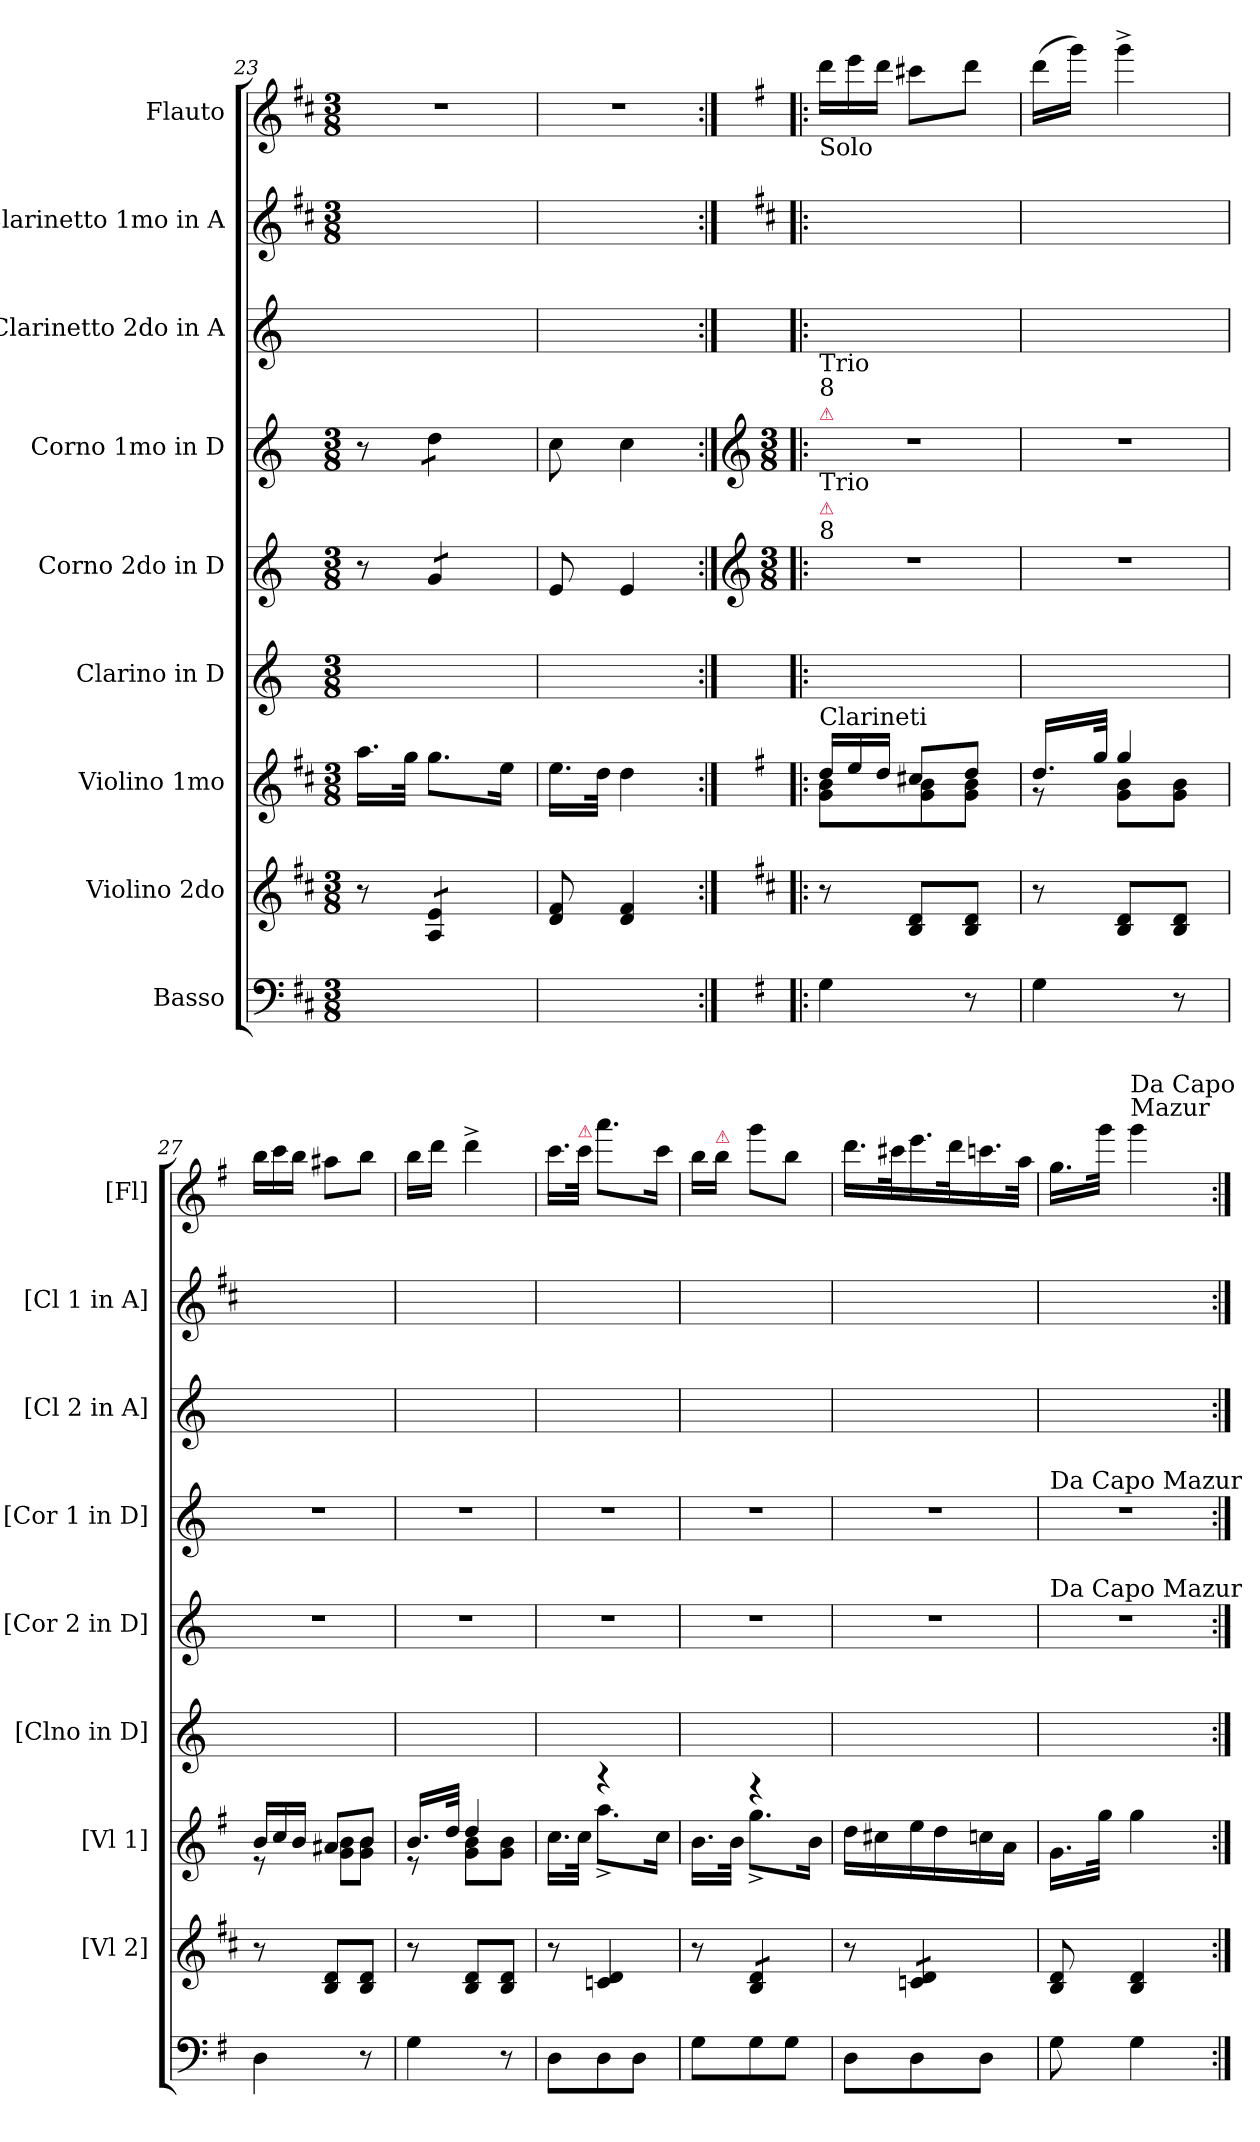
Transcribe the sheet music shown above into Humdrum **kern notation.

**kern	**kern	**kern	**kern	**kern	**kern	**kern	**kern	**kern
*part9	*part8	*part7	*part6	*part5	*part4	*part3	*part2	*part1
*staff9	*staff8	*staff7	*staff6	*staff5	*staff4	*staff3	*staff2	*staff1
*I"Basso	*I"Violino 2do	*I"Violino 1mo	*I"Clarino in D	*I"Corno 2do in D	*I"Corno 1mo in D	*I"Clarinetto 2do in A	*I"Clarinetto 1mo in A	*I"Flauto
*	*I'[Vl 2]	*I'[Vl 1]	*I'[Clno in D]	*I'[Cor 2 in D]	*I'[Cor 1 in D]	*I'[Cl 2 in A]	*I'[Cl 1 in A]	*I'[Fl]
*clefF4	*clefG2	*clefG2	*clefG2	*clefG2	*clefG2	*clefG2	*clefG2	*clefG2
*	*	*	*ITrd-1c-2	*ITrd6c10	*ITrd6c10	*ITrd2c3	*	*
*k[f#c#]	*k[f#c#]	*k[f#c#]	*k[f#c#]	*k[f#c#]	*k[f#c#]	*	*k[f#c#]	*k[f#c#]
*D:	*D:	*D:	*D:	*D:	*D:	*	*D:	*D:
*M3/8	*M3/8	*M3/8	*M3/8	*M3/8	*M3/8	*	*M3/8	*M3/8
=23	=23	=23	=23	=23	=23	=23	=23	=23
4.ryy	8r	16.aa\LL	4.ryy	8r	8r	4.ryy	4.ryy	4.r
.	.	32gg\JJk	.	.	.	.	.	.
*	*tremolo	*	*	*	*	*	*	*
*	*	*	*	*tremolo	*	*	*	*
*	*	*	*	*	*tremolo	*	*	*
.	8A/ 8e/L	8.gg\L	.	8A/L	8e\L	.	.	.
.	8A/ 8e/J	.	.	8A/J	8e\J	.	.	.
*	*	*	*	*	*Xtremolo	*	*	*
*	*	*	*	*Xtremolo	*	*	*	*
*	*Xtremolo	*	*	*	*	*	*	*
.	.	16ee\Jk	.	.	.	.	.	.
=24	=24	=24	=24	=24	=24	=24	=24	=24
4.ryy	8d/ 8f#/	16.ee\LL	4.ryy	8F#/	8d\	4.ryy	4.ryy	4.r
.	.	32dd\JJk	.	.	.	.	.	.
.	4d/ 4f#/	4dd\	.	4F#/	4d\	.	.	.
=25:|!|:	=25:|!|:	=25:|!|:	=25:|!|:	=25:|!|:	=25:|!|:	=25:|!|:	=25:|!|:	=25:|!|:
*	*	*	*	*clefG2	*clefG2	*	*	*
*k[f#]	*	*k[f#]	*	*k[f#c#]	*k[f#c#]	*	*	*k[f#]
*	*	*	*	*M3/8	*M3/8	*	*	*
*	*	*Xtuplet	*	*	*	*	*	*Xtuplet
*	*	*^	*	*	*	*	*	*
!	!	!	!	!	!	!	!	!	!LO:TX:b:t=Solo
!	!	!	!	!	!	!LO:TX:a:color=crimson:t=⚠	!	!	!
!	!	!	!	!	!	!LO:TX:a:t=8	!	!	!
!	!	!	!	!	!	!LO:TX:a:t=Trio	!	!	!
!	!	!	!	!	!LO:TX:a:t=8	!	!	!	!
!	!	!	!	!	!LO:TX:a:color=crimson:t=⚠	!	!	!	!
!	!	!	!	!	!LO:TX:a:t=Trio	!	!	!	!
!	!	!LO:TX:a:t=Clarineti	!	!	!	!	!	!	!
4G\	8r	24dd!/LL	8g\ 8b\L	4.ryy	4.r	4.r	4.ryy	4.ryy	24ddd\LL
.	.	24ee!/	.	.	.	.	.	.	24eee\
.	.	24dd!/JJ	.	.	.	.	.	.	24ddd\JJ
.	8B/ 8d/L	8cc#X!/L	8g\ 8b\	.	.	.	.	.	8ccc#X\L
8r	8B/ 8d/J	8dd!/J	8g\ 8b\J	.	.	.	.	.	8ddd\J
=26	=26	=26	=26	=26	=26	=26	=26	=26	=26
4G\	8r	16.dd!/LL	8r	4.ryy	4.r	4.r	4.ryy	4.ryy	(>16ddd\LL
.	.	.	.	.	.	.	.	.	16ggg\JJ)
.	.	32gg!/JJk	.	.	.	.	.	.	.
.	8B/ 8d/L	4gg!/	8g\ 8b\L	.	.	.	.	.	4ggg^<\
8r	8B/ 8d/J	.	8g\ 8b\J	.	.	.	.	.	.
=27	=27	=27	=27	=27	=27	=27	=27	=27	=27
4D\	8r	24b!/LL	8r	4.ryy	4.r	4.r	4.ryy	4.ryy	24bb\LL
.	.	24cc!/	.	.	.	.	.	.	24ccc\
.	.	24b!/JJ	.	.	.	.	.	.	24bb\JJ
.	8B/ 8d/L	8a#X!/L	8g\ 8b\L	.	.	.	.	.	8aa#X\L
8r	8B/ 8d/J	8b!/J	8g\ 8b\J	.	.	.	.	.	8bb\J
=28	=28	=28	=28	=28	=28	=28	=28	=28	=28
4G\	8r	16.b!/LL	8r	4.ryy	4.r	4.r	4.ryy	4.ryy	16bb\LL
.	.	.	.	.	.	.	.	.	16ddd\JJ
.	.	32dd!/JJk	.	.	.	.	.	.	.
.	8B/ 8d/L	4dd!/	8g\ 8b\L	.	.	.	.	.	4ddd^<\
8r	8B/ 8d/J	.	8g\ 8b\J	.	.	.	.	.	.
=29	=29	=29	=29	=29	=29	=29	=29	=29	=29
8D\L	8r	8ryy	16.cc\LL	4.ryy	4.r	4.r	4.ryy	4.ryy	16.ccc\LL
!	!	!	!	!	!	!	!	!	!LO:TX:a:color=crimson:t=⚠
.	.	.	32cc\JJk	.	.	.	.	.	32ccc\JJk
8D\	4cn/ 4d/	4r	8.aa^<\L	.	.	.	.	.	8.aaa\L
8D\J	.	.	.	.	.	.	.	.	.
.	.	.	16cc\Jk	.	.	.	.	.	16ccc\Jk
=30	=30	=30	=30	=30	=30	=30	=30	=30	=30
8G\L	8r	8ryy	16.b\LL	4.ryy	4.r	4.r	4.ryy	4.ryy	16bb\LL
!	!	!	!	!	!	!	!	!	!LO:TX:a:color=crimson:t=⚠
.	.	.	.	.	.	.	.	.	16bb\JJ
.	.	.	32b\JJk	.	.	.	.	.	.
*	*tremolo	*	*	*	*	*	*	*	*
8G\	8B/ 8d/L	4r	8.gg^<\L	.	.	.	.	.	8ggg\L
8G\J	8B/ 8d/J	.	.	.	.	.	.	.	8bb\J
.	.	.	16b\Jk	.	.	.	.	.	.
*	*	*v	*v	*	*	*	*	*	*
=31	=31	=31	=31	=31	=31	=31	=31	=31
8D\L	8r	16dd\LL	4.ryy	4.r	4.r	4.ryy	4.ryy	16.ddd\LL
.	.	16cc#X\	.	.	.	.	.	.
.	.	.	.	.	.	.	.	32ccc#X\K
8D\	8cn/ 8d/L	16ee\	.	.	.	.	.	16.eee\
.	.	16dd\	.	.	.	.	.	.
.	.	.	.	.	.	.	.	32ddd\K
8D\J	8cn/ 8d/J	16ccn\	.	.	.	.	.	16.cccn\
*	*Xtremolo	*	*	*	*	*	*	*
.	.	16a\JJ	.	.	.	.	.	.
.	.	.	.	.	.	.	.	32aa\JJk
=32	=32	=32	=32	=32	=32	=32	=32	=32
!	!	!	!	!	!LO:TX:a:t=Da Capo Mazur	!	!	!
!	!	!	!	!LO:TX:a:t=Da Capo Mazur	!	!	!	!
8G\	8B/ 8d/	16.g\LL	4.ryy	4.r	4.r	4.ryy	4.ryy	16.gg\LL
.	.	32gg\JJk	.	.	.	.	.	32ggg\JJk
!	!	!	!	!	!	!	!	!LO:TX:a:t=Da Capo\nMazur
4G\	4B/ 4d/	4gg\	.	.	.	.	.	4ggg\
=:|!	=:|!	=:|!	=:|!	=:|!	=:|!	=:|!	=:|!	=:|!
*-	*-	*-	*-	*-	*-	*-	*-	*-
